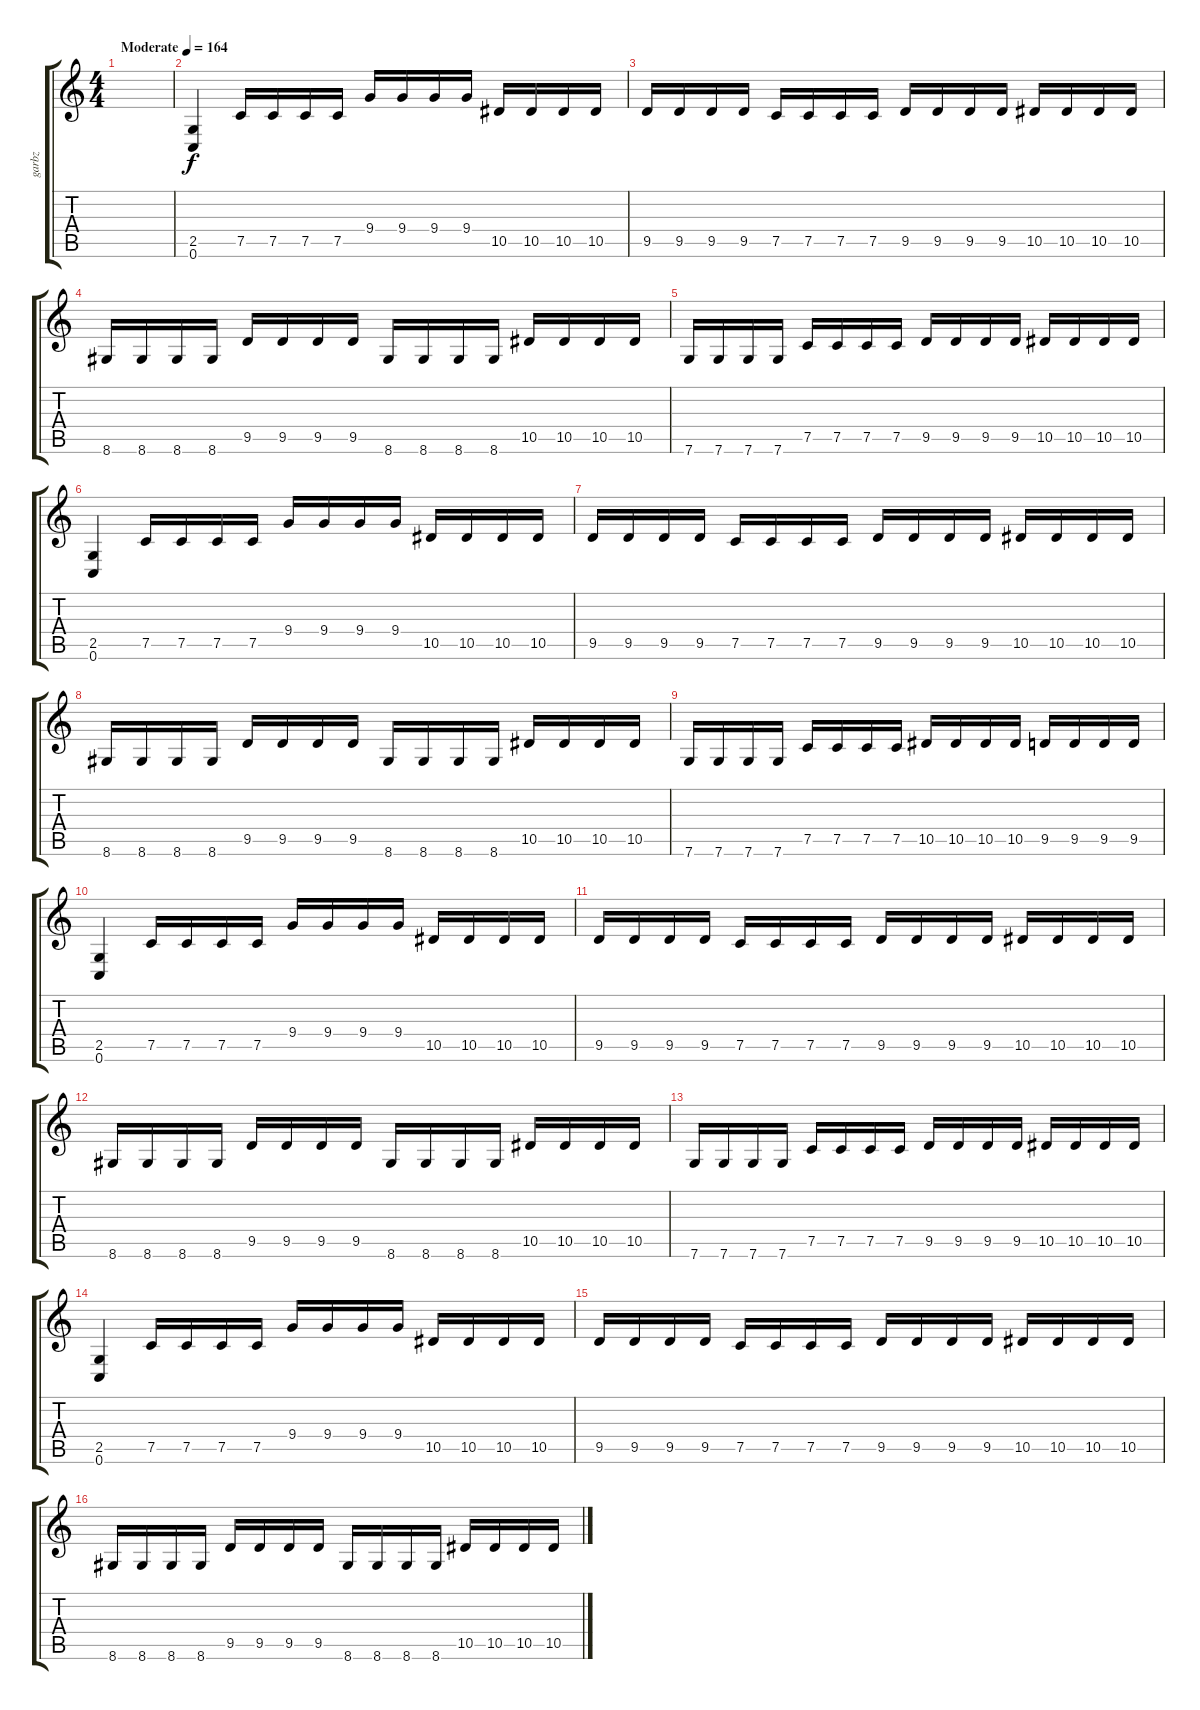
\track ("garbz" "garbz") {instrument distortionguitar}
\staff {score tabs}
\tuning (C4 G3 Eb3 Bb2 F2 C2) {hide}
\ts (4 4)
\tempo (164 "Moderate")
\clef g2
\ks c
|
(2.5 0.6).4 7.5.16 7.5.16 7.5.16 7.5.16 9.4.16 9.4.16 9.4.16 9.4.16 10.5.16 10.5.16 10.5.16 10.5.16 |
9.5.16 9.5.16 9.5.16 9.5.16 7.5.16 7.5.16 7.5.16 7.5.16 9.5.16 9.5.16 9.5.16 9.5.16 10.5.16 10.5.16 10.5.16 10.5.16 |
8.6.16 8.6.16 8.6.16 8.6.16 9.5.16 9.5.16 9.5.16 9.5.16 8.6.16 8.6.16 8.6.16 8.6.16 10.5.16 10.5.16 10.5.16 10.5.16 |
7.6.16 7.6.16 7.6.16 7.6.16 7.5.16 7.5.16 7.5.16 7.5.16 9.5.16 9.5.16 9.5.16 9.5.16 10.5.16 10.5.16 10.5.16 10.5.16 |
(2.5 0.6).4 7.5.16 7.5.16 7.5.16 7.5.16 9.4.16 9.4.16 9.4.16 9.4.16 10.5.16 10.5.16 10.5.16 10.5.16 |
9.5.16 9.5.16 9.5.16 9.5.16 7.5.16 7.5.16 7.5.16 7.5.16 9.5.16 9.5.16 9.5.16 9.5.16 10.5.16 10.5.16 10.5.16 10.5.16 |
8.6.16 8.6.16 8.6.16 8.6.16 9.5.16 9.5.16 9.5.16 9.5.16 8.6.16 8.6.16 8.6.16 8.6.16 10.5.16 10.5.16 10.5.16 10.5.16 |
7.6.16 7.6.16 7.6.16 7.6.16 7.5.16 7.5.16 7.5.16 7.5.16 10.5.16 10.5.16 10.5.16 10.5.16 9.5.16 9.5.16 9.5.16 9.5.16 |
(2.5 0.6).4 7.5.16 7.5.16 7.5.16 7.5.16 9.4.16 9.4.16 9.4.16 9.4.16 10.5.16 10.5.16 10.5.16 10.5.16 |
9.5.16 9.5.16 9.5.16 9.5.16 7.5.16 7.5.16 7.5.16 7.5.16 9.5.16 9.5.16 9.5.16 9.5.16 10.5.16 10.5.16 10.5.16 10.5.16 |
8.6.16 8.6.16 8.6.16 8.6.16 9.5.16 9.5.16 9.5.16 9.5.16 8.6.16 8.6.16 8.6.16 8.6.16 10.5.16 10.5.16 10.5.16 10.5.16 |
7.6.16 7.6.16 7.6.16 7.6.16 7.5.16 7.5.16 7.5.16 7.5.16 9.5.16 9.5.16 9.5.16 9.5.16 10.5.16 10.5.16 10.5.16 10.5.16 |
(2.5 0.6).4 7.5.16 7.5.16 7.5.16 7.5.16 9.4.16 9.4.16 9.4.16 9.4.16 10.5.16 10.5.16 10.5.16 10.5.16 |
9.5.16 9.5.16 9.5.16 9.5.16 7.5.16 7.5.16 7.5.16 7.5.16 9.5.16 9.5.16 9.5.16 9.5.16 10.5.16 10.5.16 10.5.16 10.5.16 |
8.6.16 8.6.16 8.6.16 8.6.16 9.5.16 9.5.16 9.5.16 9.5.16 8.6.16 8.6.16 8.6.16 8.6.16 10.5.16 10.5.16 10.5.16 10.5.16
